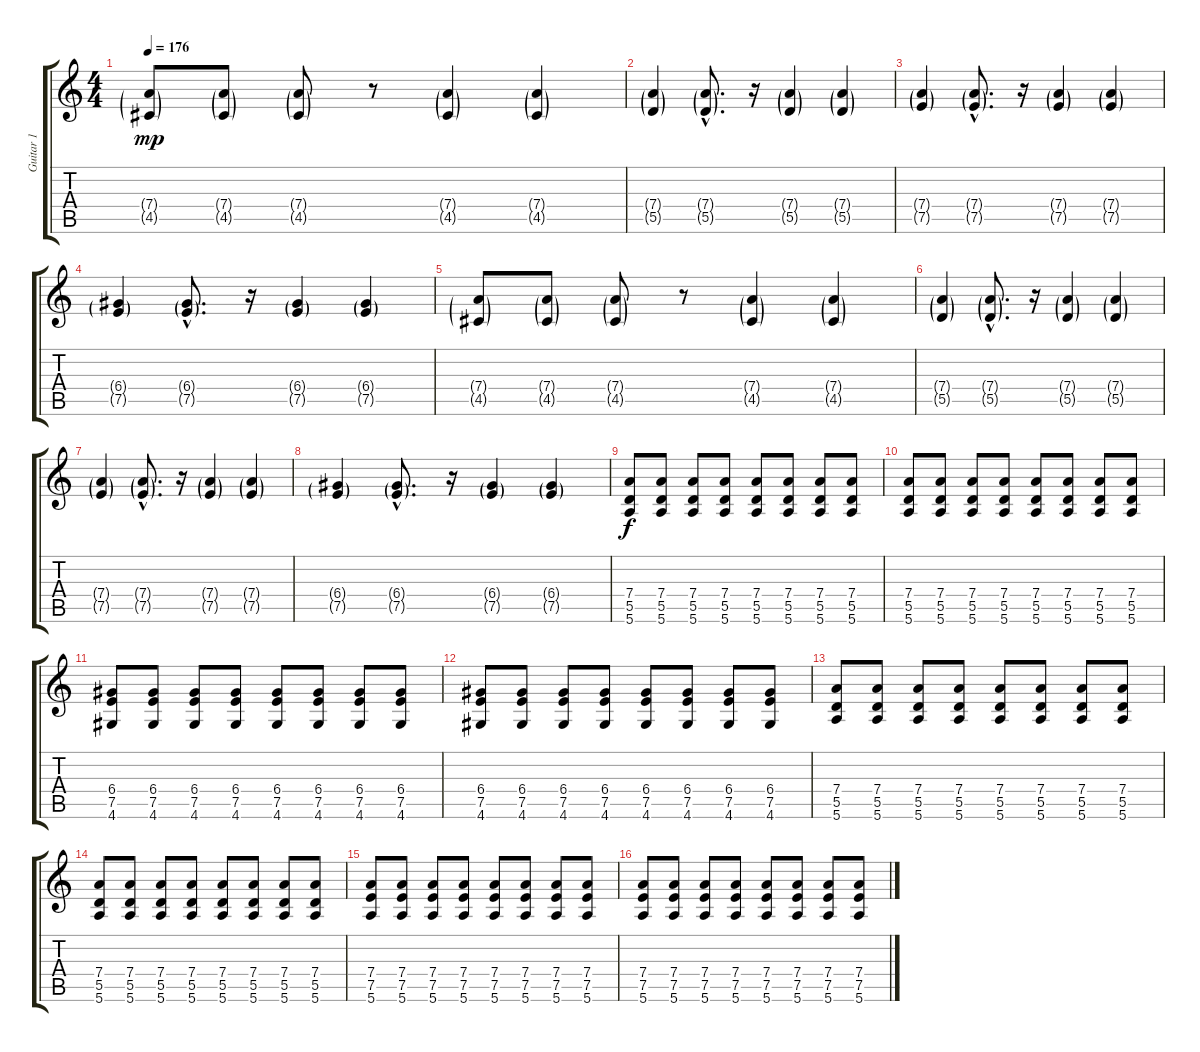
\track ("Guitar 1" "Guitar 1") {instrument distortionguitar}
\staff {score tabs}
\tuning (E4 B3 G3 D3 A2 E2) {hide}
\ts (4 4)
\tempo 176
\clef g2
\ks c
(7.4{g} 4.5{g}).8{dy mp volume 16} (7.4{g} 4.5{g}).8 (7.4{g} 4.5{g}).8 r.8 (7.4{g} 4.5{g}).4 (7.4{g} 4.5{g}).4 |
(7.4{g} 5.5{g}).4 (7.4{g hac} 5.5{g hac}).8{d} r.16 (7.4{g} 5.5{g}).4 (7.4{g} 5.5{g}).4 |
(7.4{g} 7.5{g}).4 (7.4{g hac} 7.5{g hac}).8{d} r.16 (7.4{g} 7.5{g}).4 (7.4{g} 7.5{g}).4 |
(6.4{g} 7.5{g}).4 (6.4{g hac} 7.5{g hac}).8{d} r.16 (6.4{g} 7.5{g}).4 (6.4{g} 7.5{g}).4 |
(7.4{g} 4.5{g}).8{volume 16} (7.4{g} 4.5{g}).8 (7.4{g} 4.5{g}).8 r.8 (7.4{g} 4.5{g}).4 (7.4{g} 4.5{g}).4 |
(7.4{g} 5.5{g}).4 (7.4{g hac} 5.5{g hac}).8{d} r.16 (7.4{g} 5.5{g}).4 (7.4{g} 5.5{g}).4 |
(7.4{g} 7.5{g}).4 (7.4{g hac} 7.5{g hac}).8{d} r.16 (7.4{g} 7.5{g}).4 (7.4{g} 7.5{g}).4 |
(6.4{g} 7.5{g}).4 (6.4{g hac} 7.5{g hac}).8{d} r.16 (6.4{g} 7.5{g}).4 (6.4{g} 7.5{g}).4 |
(7.4 5.5 5.6).8{dy f volume 12} (7.4 5.5 5.6).8 (7.4 5.5 5.6).8 (7.4 5.5 5.6).8 (7.4 5.5 5.6).8 (7.4 5.5 5.6).8 (7.4 5.5 5.6).8 (7.4 5.5 5.6).8 |
(7.4 5.5 5.6).8 (7.4 5.5 5.6).8 (7.4 5.5 5.6).8 (7.4 5.5 5.6).8 (7.4 5.5 5.6).8 (7.4 5.5 5.6).8 (7.4 5.5 5.6).8 (7.4 5.5 5.6).8 |
(6.4 7.5 4.6).8 (6.4 7.5 4.6).8 (6.4 7.5 4.6).8 (6.4 7.5 4.6).8 (6.4 7.5 4.6).8 (6.4 7.5 4.6).8 (6.4 7.5 4.6).8 (6.4 7.5 4.6).8 |
(6.4 7.5 4.6).8 (6.4 7.5 4.6).8 (6.4 7.5 4.6).8 (6.4 7.5 4.6).8 (6.4 7.5 4.6).8 (6.4 7.5 4.6).8 (6.4 7.5 4.6).8 (6.4 7.5 4.6).8 |
(7.4 5.5 5.6).8 (7.4 5.5 5.6).8 (7.4 5.5 5.6).8 (7.4 5.5 5.6).8 (7.4 5.5 5.6).8 (7.4 5.5 5.6).8 (7.4 5.5 5.6).8 (7.4 5.5 5.6).8 |
(7.4 5.5 5.6).8 (7.4 5.5 5.6).8 (7.4 5.5 5.6).8 (7.4 5.5 5.6).8 (7.4 5.5 5.6).8 (7.4 5.5 5.6).8 (7.4 5.5 5.6).8 (7.4 5.5 5.6).8 |
(7.4 7.5 5.6).8 (7.4 7.5 5.6).8 (7.4 7.5 5.6).8 (7.4 7.5 5.6).8 (7.4 7.5 5.6).8 (7.4 7.5 5.6).8 (7.4 7.5 5.6).8 (7.4 7.5 5.6).8 |
(7.4 7.5 5.6).8 (7.4 7.5 5.6).8 (7.4 7.5 5.6).8 (7.4 7.5 5.6).8 (7.4 7.5 5.6).8 (7.4 7.5 5.6).8 (7.4 7.5 5.6).8 (7.4 7.5 5.6).8
